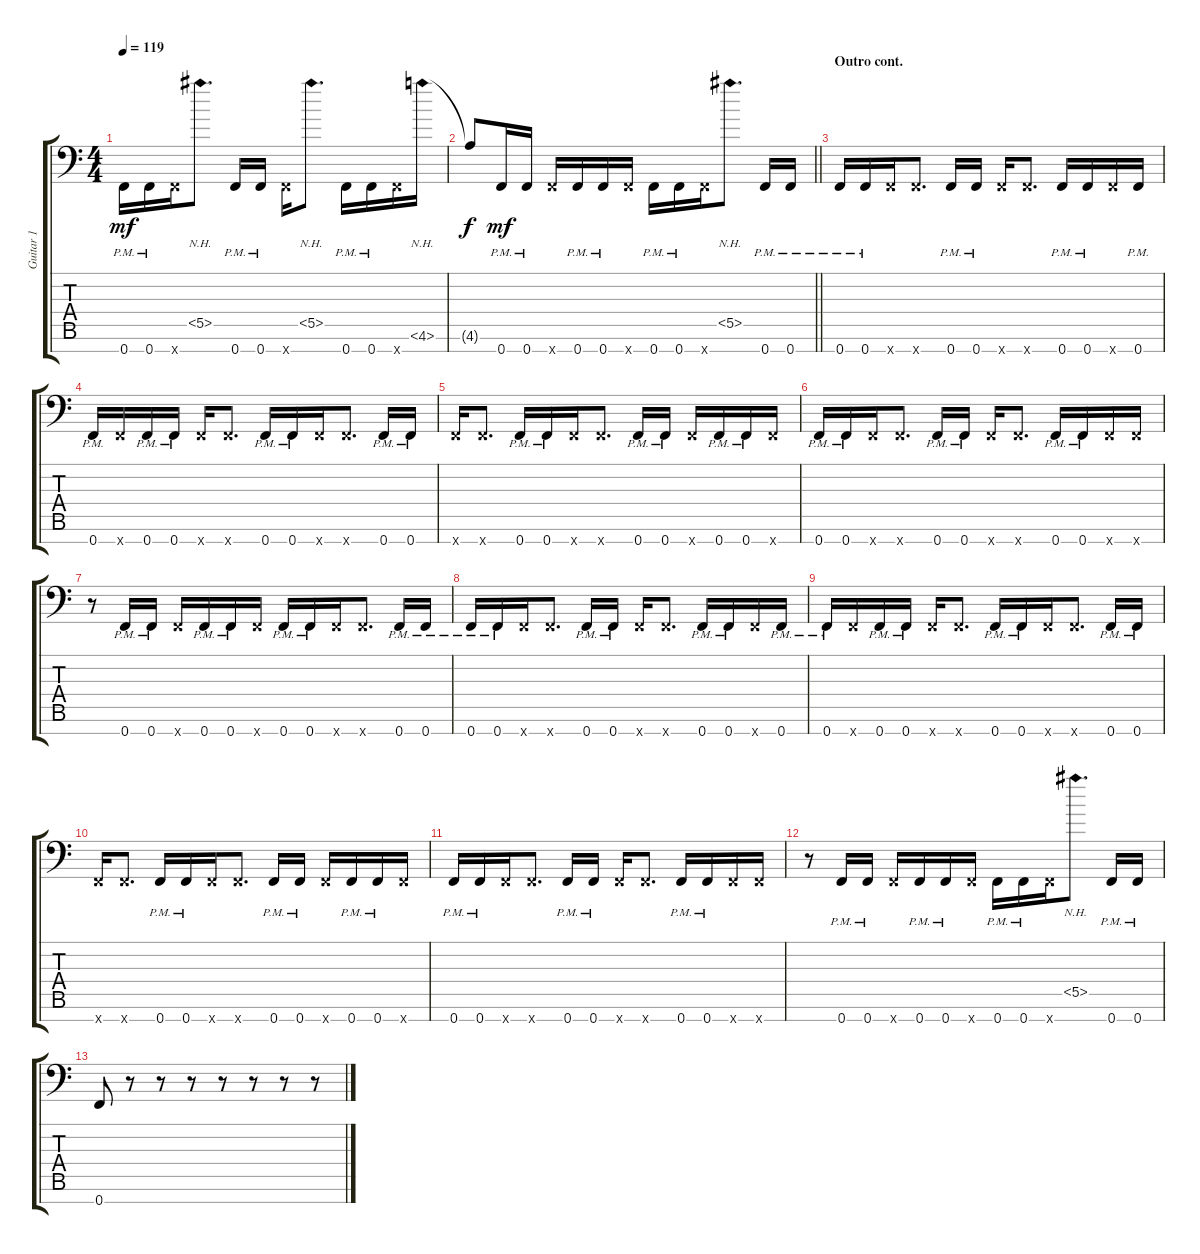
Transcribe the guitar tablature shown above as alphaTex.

\track ("Guitar 1" "Guitar 1") {instrument distortionguitar}
\staff {score tabs}
\tuning (Eb4 Bb3 F3 Eb3 Bb2 F2 F1) {hide}
\ts (4 4)
\tempo 119
\clef f4
\ks c
0.7{pm}.16{dy mf} 0.7{pm}.16 0.7{x}.16 5.5{nh}.8{d} 0.7{pm}.16 0.7{pm}.16 0.7{x}.16 5.5{nh}.8{d} 0.7{pm}.16 0.7{pm}.16 0.7{x}.16 4.6{nh}.16 |
\barLineRight lightlight
4.6{t}.8{dy f} 0.7{pm}.16{dy mf} 0.7{pm}.16 0.7{x}.16 0.7{pm}.16 0.7{pm}.16 0.7{x}.16 0.7{pm}.16 0.7{pm}.16 0.7{x}.16 5.5{nh}.8{d} 0.7{pm}.16 0.7{pm}.16 |
\section ("" "Outro cont.")
0.7{pm}.16 0.7{pm}.16 0.7{x}.16 0.7{x}.8{d} 0.7{pm}.16 0.7{pm}.16 0.7{x}.16 0.7{x}.8{d} 0.7{pm}.16 0.7{pm}.16 0.7{x}.16 0.7{pm}.16 |
0.7{pm}.16 0.7{x}.16 0.7{pm}.16 0.7{pm}.16 0.7{x}.16 0.7{x}.8{d} 0.7{pm}.16 0.7{pm}.16 0.7{x}.16 0.7{x}.8{d} 0.7{pm}.16 0.7{pm}.16 |
0.7{x}.16 0.7{x}.8{d} 0.7{pm}.16 0.7{pm}.16 0.7{x}.16 0.7{x}.8{d} 0.7{pm}.16 0.7{pm}.16 0.7{x}.16 0.7{pm}.16 0.7{pm}.16 0.7{x}.16 |
0.7{pm}.16 0.7{pm}.16 0.7{x}.16 0.7{x}.8{d} 0.7{pm}.16 0.7{pm}.16 0.7{x}.16 0.7{x}.8{d} 0.7{pm}.16 0.7{pm}.16 0.7{x}.16 0.7{x}.16 |
r.8 0.7{pm}.16 0.7{pm}.16 0.7{x}.16 0.7{pm}.16 0.7{pm}.16 0.7{x}.16 0.7{pm}.16 0.7{pm}.16 0.7{x}.16 0.7{x}.8{d} 0.7{pm}.16 0.7{pm}.16 |
0.7{pm}.16 0.7{pm}.16 0.7{x}.16 0.7{x}.8{d} 0.7{pm}.16 0.7{pm}.16 0.7{x}.16 0.7{x}.8{d} 0.7{pm}.16 0.7{pm}.16 0.7{x}.16 0.7{pm}.16 |
0.7{pm}.16 0.7{x}.16 0.7{pm}.16 0.7{pm}.16 0.7{x}.16 0.7{x}.8{d} 0.7{pm}.16 0.7{pm}.16 0.7{x}.16 0.7{x}.8{d} 0.7{pm}.16 0.7{pm}.16 |
0.7{x}.16 0.7{x}.8{d} 0.7{pm}.16 0.7{pm}.16 0.7{x}.16 0.7{x}.8{d} 0.7{pm}.16 0.7{pm}.16 0.7{x}.16 0.7{pm}.16 0.7{pm}.16 0.7{x}.16 |
0.7{pm}.16 0.7{pm}.16 0.7{x}.16 0.7{x}.8{d} 0.7{pm}.16 0.7{pm}.16 0.7{x}.16 0.7{x}.8{d} 0.7{pm}.16 0.7{pm}.16 0.7{x}.16 0.7{x}.16 |
r.8 0.7{pm}.16 0.7{pm}.16 0.7{x}.16 0.7{pm}.16 0.7{pm}.16 0.7{x}.16 0.7{pm}.16 0.7{pm}.16 0.7{x}.16 5.5{nh}.8{d} 0.7{pm}.16 0.7{pm}.16 |
0.7.8 r.8 r.8 r.8 r.8 r.8 r.8 r.8
